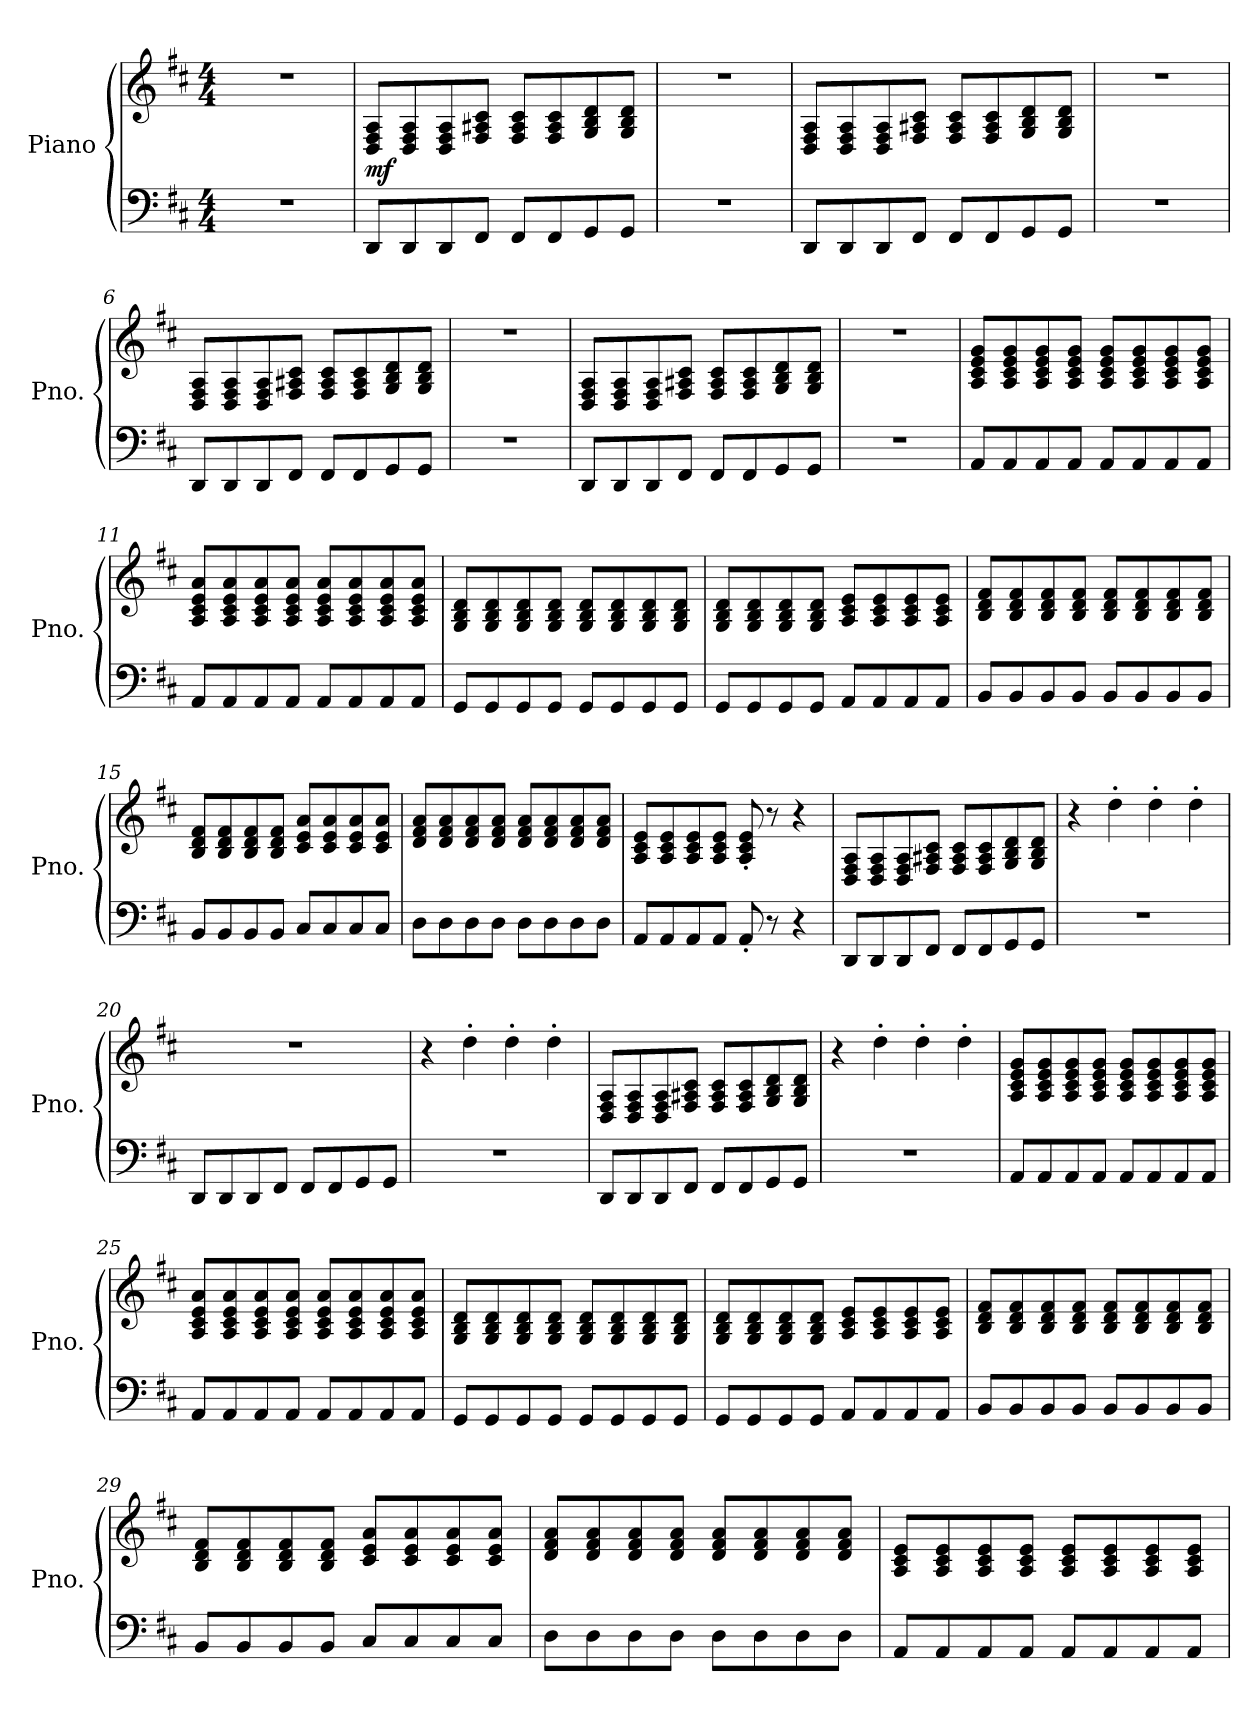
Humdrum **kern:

**kern	**kern	**dynam
*part1	*part1	*part1
*staff2	*staff1	*staff1/2
*I"Piano	*	*
*I'Pno.	*	*
*clefF4	*clefG2	*
*k[f#c#]	*k[f#c#]	*
*M4/4	*M4/4	*
=1	=1	=1
1r	1r	.
=2	=2	=2
*	*MM120	*
!	!	!LO:DY:b
8DD/L	8D/ 8F#/ 8A/L	mf
8DD/	8D/ 8F#/ 8A/	.
8DD/	8D/ 8F#/ 8A/	.
8FF#/J	8F#/ 8A#X/ 8c#/J	.
8FF#/L	8F#/ 8A#/ 8c#/L	.
8FF#/	8F#/ 8A#/ 8c#/	.
8GG/	8G/ 8B/ 8d/	.
8GG/J	8G/ 8B/ 8d/J	.
=3	=3	=3
1r	1r	.
=4	=4	=4
8DD/L	8D/ 8F#/ 8A/L	.
8DD/	8D/ 8F#/ 8A/	.
8DD/	8D/ 8F#/ 8A/	.
8FF#/J	8F#/ 8A#X/ 8c#/J	.
8FF#/L	8F#/ 8A#/ 8c#/L	.
8FF#/	8F#/ 8A#/ 8c#/	.
8GG/	8G/ 8B/ 8d/	.
8GG/J	8G/ 8B/ 8d/J	.
=5	=5	=5
1r	1r	.
!!LO:LB:g=z
=6	=6	=6
8DD/L	8D/ 8F#/ 8A/L	.
8DD/	8D/ 8F#/ 8A/	.
8DD/	8D/ 8F#/ 8A/	.
8FF#/J	8F#/ 8A#X/ 8c#/J	.
8FF#/L	8F#/ 8A#/ 8c#/L	.
8FF#/	8F#/ 8A#/ 8c#/	.
8GG/	8G/ 8B/ 8d/	.
8GG/J	8G/ 8B/ 8d/J	.
=7	=7	=7
1r	1r	.
=8	=8	=8
8DD/L	8D/ 8F#/ 8A/L	.
8DD/	8D/ 8F#/ 8A/	.
8DD/	8D/ 8F#/ 8A/	.
8FF#/J	8F#/ 8A#X/ 8c#/J	.
8FF#/L	8F#/ 8A#/ 8c#/L	.
8FF#/	8F#/ 8A#/ 8c#/	.
8GG/	8G/ 8B/ 8d/	.
8GG/J	8G/ 8B/ 8d/J	.
=9	=9	=9
1r	1r	.
!!LO:LB:g=z
=10	=10	=10
8AA/L	8A/ 8c#/ 8e/ 8g/L	.
8AA/	8A/ 8c#/ 8e/ 8g/	.
8AA/	8A/ 8c#/ 8e/ 8g/	.
8AA/J	8A/ 8c#/ 8e/ 8g/J	.
8AA/L	8A/ 8c#/ 8e/ 8g/L	.
8AA/	8A/ 8c#/ 8e/ 8g/	.
8AA/	8A/ 8c#/ 8e/ 8g/	.
8AA/J	8A/ 8c#/ 8e/ 8g/J	.
=11	=11	=11
8AA/L	8A/ 8c#/ 8e/ 8a/L	.
8AA/	8A/ 8c#/ 8e/ 8a/	.
8AA/	8A/ 8c#/ 8e/ 8a/	.
8AA/J	8A/ 8c#/ 8e/ 8a/J	.
8AA/L	8A/ 8c#/ 8e/ 8a/L	.
8AA/	8A/ 8c#/ 8e/ 8a/	.
8AA/	8A/ 8c#/ 8e/ 8a/	.
8AA/J	8A/ 8c#/ 8e/ 8a/J	.
=12	=12	=12
8GG/L	8G/ 8B/ 8d/L	.
8GG/	8G/ 8B/ 8d/	.
8GG/	8G/ 8B/ 8d/	.
8GG/J	8G/ 8B/ 8d/J	.
8GG/L	8G/ 8B/ 8d/L	.
8GG/	8G/ 8B/ 8d/	.
8GG/	8G/ 8B/ 8d/	.
8GG/J	8G/ 8B/ 8d/J	.
=13	=13	=13
8GG/L	8G/ 8B/ 8d/L	.
8GG/	8G/ 8B/ 8d/	.
8GG/	8G/ 8B/ 8d/	.
8GG/J	8G/ 8B/ 8d/J	.
8AA/L	8A/ 8c#/ 8e/L	.
8AA/	8A/ 8c#/ 8e/	.
8AA/	8A/ 8c#/ 8e/	.
8AA/J	8A/ 8c#/ 8e/J	.
!!LO:LB:g=z
=14	=14	=14
8BB/L	8B/ 8d/ 8f#/L	.
8BB/	8B/ 8d/ 8f#/	.
8BB/	8B/ 8d/ 8f#/	.
8BB/J	8B/ 8d/ 8f#/J	.
8BB/L	8B/ 8d/ 8f#/L	.
8BB/	8B/ 8d/ 8f#/	.
8BB/	8B/ 8d/ 8f#/	.
8BB/J	8B/ 8d/ 8f#/J	.
=15	=15	=15
8BB/L	8B/ 8d/ 8f#/L	.
8BB/	8B/ 8d/ 8f#/	.
8BB/	8B/ 8d/ 8f#/	.
8BB/J	8B/ 8d/ 8f#/J	.
8C#/L	8c#/ 8e/ 8a/L	.
8C#/	8c#/ 8e/ 8a/	.
8C#/	8c#/ 8e/ 8a/	.
8C#/J	8c#/ 8e/ 8a/J	.
=16	=16	=16
8D\L	8d/ 8f#/ 8a/L	.
8D\	8d/ 8f#/ 8a/	.
8D\	8d/ 8f#/ 8a/	.
8D\J	8d/ 8f#/ 8a/J	.
8D\L	8d/ 8f#/ 8a/L	.
8D\	8d/ 8f#/ 8a/	.
8D\	8d/ 8f#/ 8a/	.
8D\J	8d/ 8f#/ 8a/J	.
=17	=17	=17
8AA/L	8A/ 8c#/ 8e/L	.
8AA/	8A/ 8c#/ 8e/	.
8AA/	8A/ 8c#/ 8e/	.
8AA/J	8A/ 8c#/ 8e/J	.
8AA'/	8A/' 8c#/' 8e/'	.
8r	8r	.
4r	4r	.
!!LO:LB:g=z
=18	=18	=18
8DD/L	8D/ 8F#/ 8A/L	.
8DD/	8D/ 8F#/ 8A/	.
8DD/	8D/ 8F#/ 8A/	.
8FF#/J	8F#/ 8A#X/ 8c#/J	.
8FF#/L	8F#/ 8A#/ 8c#/L	.
8FF#/	8F#/ 8A#/ 8c#/	.
8GG/	8G/ 8B/ 8d/	.
8GG/J	8G/ 8B/ 8d/J	.
=19	=19	=19
1r	4r	.
.	4dd'\	.
.	4dd'\	.
.	4dd'\	.
=20	=20	=20
8DD/L	1r	.
8DD/	.	.
8DD/	.	.
8FF#/J	.	.
8FF#/L	.	.
8FF#/	.	.
8GG/	.	.
8GG/J	.	.
=21	=21	=21
1r	4r	.
.	4dd'\	.
.	4dd'\	.
.	4dd'\	.
!!LO:PB:g=z
=22	=22	=22
8DD/L	8D/ 8F#/ 8A/L	.
8DD/	8D/ 8F#/ 8A/	.
8DD/	8D/ 8F#/ 8A/	.
8FF#/J	8F#/ 8A#X/ 8c#/J	.
8FF#/L	8F#/ 8A#/ 8c#/L	.
8FF#/	8F#/ 8A#/ 8c#/	.
8GG/	8G/ 8B/ 8d/	.
8GG/J	8G/ 8B/ 8d/J	.
=23	=23	=23
1r	4r	.
.	4dd'\	.
.	4dd'\	.
.	4dd'\	.
=24	=24	=24
8AA/L	8A/ 8c#/ 8e/ 8g/L	.
8AA/	8A/ 8c#/ 8e/ 8g/	.
8AA/	8A/ 8c#/ 8e/ 8g/	.
8AA/J	8A/ 8c#/ 8e/ 8g/J	.
8AA/L	8A/ 8c#/ 8e/ 8g/L	.
8AA/	8A/ 8c#/ 8e/ 8g/	.
8AA/	8A/ 8c#/ 8e/ 8g/	.
8AA/J	8A/ 8c#/ 8e/ 8g/J	.
=25	=25	=25
8AA/L	8A/ 8c#/ 8e/ 8a/L	.
8AA/	8A/ 8c#/ 8e/ 8a/	.
8AA/	8A/ 8c#/ 8e/ 8a/	.
8AA/J	8A/ 8c#/ 8e/ 8a/J	.
8AA/L	8A/ 8c#/ 8e/ 8a/L	.
8AA/	8A/ 8c#/ 8e/ 8a/	.
8AA/	8A/ 8c#/ 8e/ 8a/	.
8AA/J	8A/ 8c#/ 8e/ 8a/J	.
!!LO:LB:g=z
=26	=26	=26
8GG/L	8G/ 8B/ 8d/L	.
8GG/	8G/ 8B/ 8d/	.
8GG/	8G/ 8B/ 8d/	.
8GG/J	8G/ 8B/ 8d/J	.
8GG/L	8G/ 8B/ 8d/L	.
8GG/	8G/ 8B/ 8d/	.
8GG/	8G/ 8B/ 8d/	.
8GG/J	8G/ 8B/ 8d/J	.
=27	=27	=27
8GG/L	8G/ 8B/ 8d/L	.
8GG/	8G/ 8B/ 8d/	.
8GG/	8G/ 8B/ 8d/	.
8GG/J	8G/ 8B/ 8d/J	.
8AA/L	8A/ 8c#/ 8e/L	.
8AA/	8A/ 8c#/ 8e/	.
8AA/	8A/ 8c#/ 8e/	.
8AA/J	8A/ 8c#/ 8e/J	.
=28	=28	=28
8BB/L	8B/ 8d/ 8f#/L	.
8BB/	8B/ 8d/ 8f#/	.
8BB/	8B/ 8d/ 8f#/	.
8BB/J	8B/ 8d/ 8f#/J	.
8BB/L	8B/ 8d/ 8f#/L	.
8BB/	8B/ 8d/ 8f#/	.
8BB/	8B/ 8d/ 8f#/	.
8BB/J	8B/ 8d/ 8f#/J	.
=29	=29	=29
8BB/L	8B/ 8d/ 8f#/L	.
8BB/	8B/ 8d/ 8f#/	.
8BB/	8B/ 8d/ 8f#/	.
8BB/J	8B/ 8d/ 8f#/J	.
8C#/L	8c#/ 8e/ 8a/L	.
8C#/	8c#/ 8e/ 8a/	.
8C#/	8c#/ 8e/ 8a/	.
8C#/J	8c#/ 8e/ 8a/J	.
!!LO:LB:g=z
=30	=30	=30
8D\L	8d/ 8f#/ 8a/L	.
8D\	8d/ 8f#/ 8a/	.
8D\	8d/ 8f#/ 8a/	.
8D\J	8d/ 8f#/ 8a/J	.
8D\L	8d/ 8f#/ 8a/L	.
8D\	8d/ 8f#/ 8a/	.
8D\	8d/ 8f#/ 8a/	.
8D\J	8d/ 8f#/ 8a/J	.
=31	=31	=31
8AA/L	8A/ 8c#/ 8e/L	.
8AA/	8A/ 8c#/ 8e/	.
8AA/	8A/ 8c#/ 8e/	.
8AA/J	8A/ 8c#/ 8e/J	.
8AA/L	8A/ 8c#/ 8e/L	.
8AA/	8A/ 8c#/ 8e/	.
8AA/	8A/ 8c#/ 8e/	.
8AA/J	8A/ 8c#/ 8e/J	.
=	=	=
*-	*-	*-
